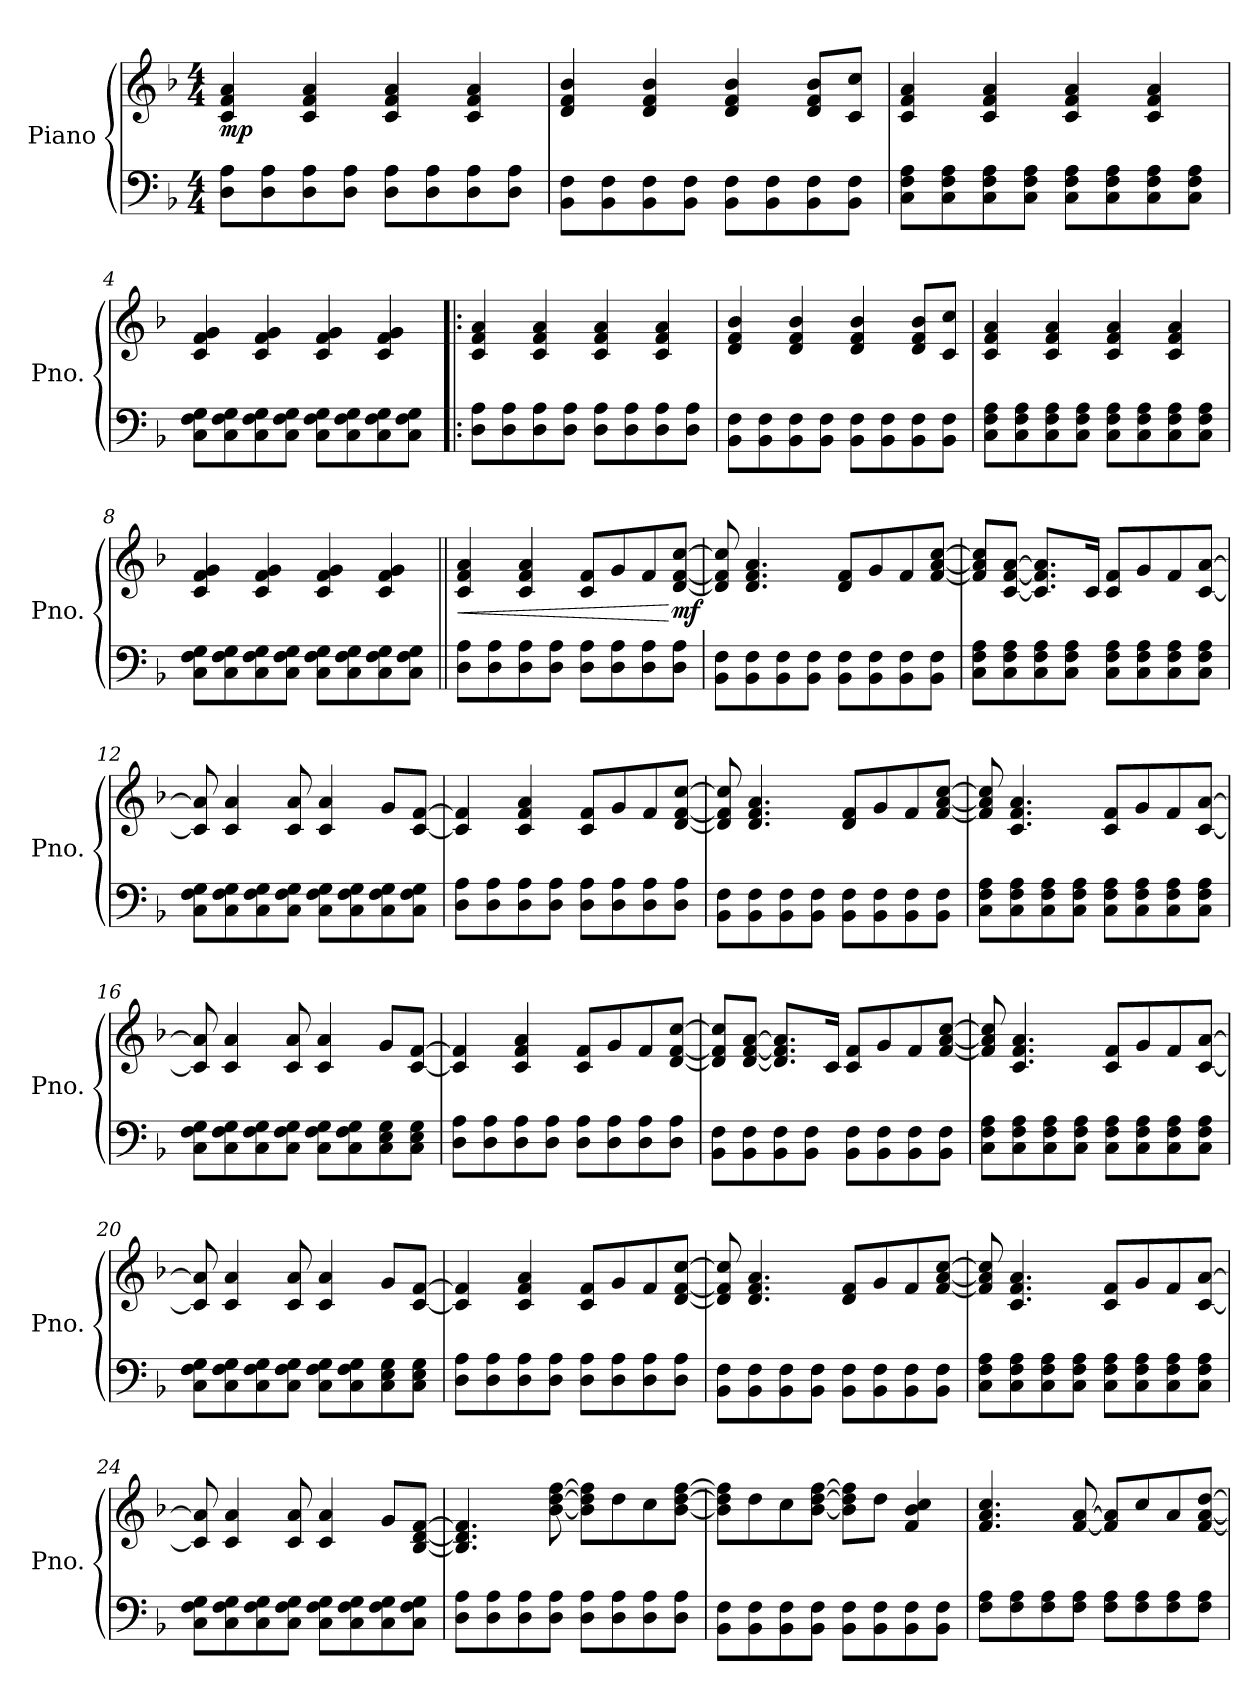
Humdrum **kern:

**kern	**kern	**dynam
*part1	*part1	*part1
*staff2	*staff1	*staff1/2
*I"Piano	*	*
*I'Pno.	*	*
*clefF4	*clefG2	*
*k[b-]	*k[b-]	*
*M4/4	*M4/4	*
*MM70	*MM70	*
=1	=1	=1
!	!	!LO:DY:b
8D\ 8A\L	4c/ 4f/ 4a/	mp
8D\ 8A\	.	.
8D\ 8A\	4c/ 4f/ 4a/	.
8D\ 8A\J	.	.
8D\ 8A\L	4c/ 4f/ 4a/	.
8D\ 8A\	.	.
8D\ 8A\	4c/ 4f/ 4a/	.
8D\ 8A\J	.	.
=2	=2	=2
8BB-\ 8F\L	4d/ 4f/ 4b-/	.
8BB-\ 8F\	.	.
8BB-\ 8F\	4d/ 4f/ 4b-/	.
8BB-\ 8F\J	.	.
8BB-\ 8F\L	4d/ 4f/ 4b-/	.
8BB-\ 8F\	.	.
8BB-\ 8F\	8d/ 8f/ 8b-/L	.
8BB-\ 8F\J	8c/ 8cc/J	.
=3	=3	=3
8C\ 8F\ 8A\L	4c/ 4f/ 4a/	.
8C\ 8F\ 8A\	.	.
8C\ 8F\ 8A\	4c/ 4f/ 4a/	.
8C\ 8F\ 8A\J	.	.
8C\ 8F\ 8A\L	4c/ 4f/ 4a/	.
8C\ 8F\ 8A\	.	.
8C\ 8F\ 8A\	4c/ 4f/ 4a/	.
8C\ 8F\ 8A\J	.	.
=4	=4	=4
8C\ 8F\ 8G\L	4c/ 4f/ 4g/	.
8C\ 8F\ 8G\	.	.
8C\ 8F\ 8G\	4c/ 4f/ 4g/	.
8C\ 8F\ 8G\J	.	.
8C\ 8F\ 8G\L	4c/ 4f/ 4g/	.
8C\ 8F\ 8G\	.	.
8C\ 8F\ 8G\	4c/ 4f/ 4g/	.
8C\ 8F\ 8G\J	.	.
=5!|:	=5!|:	=5!|:
8D\ 8A\L	4c/ 4f/ 4a/	.
8D\ 8A\	.	.
8D\ 8A\	4c/ 4f/ 4a/	.
8D\ 8A\J	.	.
8D\ 8A\L	4c/ 4f/ 4a/	.
8D\ 8A\	.	.
8D\ 8A\	4c/ 4f/ 4a/	.
8D\ 8A\J	.	.
!!LO:LB:g=z
=6	=6	=6
8BB-\ 8F\L	4d/ 4f/ 4b-/	.
8BB-\ 8F\	.	.
8BB-\ 8F\	4d/ 4f/ 4b-/	.
8BB-\ 8F\J	.	.
8BB-\ 8F\L	4d/ 4f/ 4b-/	.
8BB-\ 8F\	.	.
8BB-\ 8F\	8d/ 8f/ 8b-/L	.
8BB-\ 8F\J	8c/ 8cc/J	.
=7	=7	=7
8C\ 8F\ 8A\L	4c/ 4f/ 4a/	.
8C\ 8F\ 8A\	.	.
8C\ 8F\ 8A\	4c/ 4f/ 4a/	.
8C\ 8F\ 8A\J	.	.
8C\ 8F\ 8A\L	4c/ 4f/ 4a/	.
8C\ 8F\ 8A\	.	.
8C\ 8F\ 8A\	4c/ 4f/ 4a/	.
8C\ 8F\ 8A\J	.	.
=8	=8	=8
8C\ 8F\ 8G\L	4c/ 4f/ 4g/	.
8C\ 8F\ 8G\	.	.
8C\ 8F\ 8G\	4c/ 4f/ 4g/	.
8C\ 8F\ 8G\J	.	.
8C\ 8F\ 8G\L	4c/ 4f/ 4g/	.
8C\ 8F\ 8G\	.	.
8C\ 8F\ 8G\	4c/ 4f/ 4g/	.
8C\ 8F\ 8G\J	.	.
=9||	=9||	=9||
!	!	!LO:HP:b
8D\ 8A\L	4c/ 4f/ 4a/	<
8D\ 8A\	.	.
8D\ 8A\	4c/ 4f/ 4a/	.
8D\ 8A\J	.	.
8D\ 8A\L	8c/ 8f/L	.
8D\ 8A\	8g/	.
8D\ 8A\	8f/	.
!	!	!LO:DY:n=1:b
8D\ 8A\J	[8d/ [8f/ [8cc/J	[ mf
=10	=10	=10
8BB-\ 8F\L	8d/] 8f/] 8cc/]	.
8BB-\ 8F\	4.d/ 4.f/ 4.a/	.
8BB-\ 8F\	.	.
8BB-\ 8F\J	.	.
8BB-\ 8F\L	8d/ 8f/L	.
8BB-\ 8F\	8g/	.
8BB-\ 8F\	8f/	.
8BB-\ 8F\J	[8f/ [8a/ [8cc/J	.
!!LO:LB:g=z
=11	=11	=11
8C\ 8F\ 8A\L	8f/] 8a/] 8cc/]L	.
8C\ 8F\ 8A\	[8c/ [8f/ [8a/J	.
8C\ 8F\ 8A\	8.c/] 8.f/] 8.a/]L	.
8C\ 8F\ 8A\J	.	.
.	16c/Jk	.
8C\ 8F\ 8A\L	8c/ 8f/L	.
8C\ 8F\ 8A\	8g/	.
8C\ 8F\ 8A\	8f/	.
8C\ 8F\ 8A\J	[8c/ [8a/J	.
=12	=12	=12
8C\ 8F\ 8G\L	8c/] 8a/]	.
8C\ 8F\ 8G\	4c/ 4a/	.
8C\ 8F\ 8G\	.	.
8C\ 8F\ 8G\J	8c/ 8a/	.
8C\ 8F\ 8G\L	4c/ 4a/	.
8C\ 8F\ 8G\	.	.
8C\ 8F\ 8G\	8g/L	.
8C\ 8F\ 8G\J	[8c/ [8f/J	.
=13	=13	=13
8D\ 8A\L	4c/] 4f/]	.
8D\ 8A\	.	.
8D\ 8A\	4c/ 4f/ 4a/	.
8D\ 8A\J	.	.
8D\ 8A\L	8c/ 8f/L	.
8D\ 8A\	8g/	.
8D\ 8A\	8f/	.
8D\ 8A\J	[8d/ [8f/ [8cc/J	.
=14	=14	=14
8BB-\ 8F\L	8d/] 8f/] 8cc/]	.
8BB-\ 8F\	4.d/ 4.f/ 4.a/	.
8BB-\ 8F\	.	.
8BB-\ 8F\J	.	.
8BB-\ 8F\L	8d/ 8f/L	.
8BB-\ 8F\	8g/	.
8BB-\ 8F\	8f/	.
8BB-\ 8F\J	[8f/ [8a/ [8cc/J	.
!!LO:LB:g=z
=15	=15	=15
8C\ 8F\ 8A\L	8f/] 8a/] 8cc/]	.
8C\ 8F\ 8A\	4.c/ 4.f/ 4.a/	.
8C\ 8F\ 8A\	.	.
8C\ 8F\ 8A\J	.	.
8C\ 8F\ 8A\L	8c/ 8f/L	.
8C\ 8F\ 8A\	8g/	.
8C\ 8F\ 8A\	8f/	.
8C\ 8F\ 8A\J	[8c/ [8a/J	.
=16	=16	=16
8C\ 8F\ 8G\L	8c/] 8a/]	.
8C\ 8F\ 8G\	4c/ 4a/	.
8C\ 8F\ 8G\	.	.
8C\ 8F\ 8G\J	8c/ 8a/	.
8C\ 8F\ 8G\L	4c/ 4a/	.
8C\ 8F\ 8G\	.	.
8C\ 8E\ 8G\	8g/L	.
8C\ 8E\ 8G\J	[8c/ [8f/J	.
=17	=17	=17
8D\ 8A\L	4c/] 4f/]	.
8D\ 8A\	.	.
8D\ 8A\	4c/ 4f/ 4a/	.
8D\ 8A\J	.	.
8D\ 8A\L	8c/ 8f/L	.
8D\ 8A\	8g/	.
8D\ 8A\	8f/	.
8D\ 8A\J	[8d/ [8f/ [8cc/J	.
=18	=18	=18
8BB-\ 8F\L	8d/] 8f/] 8cc/]L	.
8BB-\ 8F\	[8d/ [8f/ [8a/J	.
8BB-\ 8F\	8.d/] 8.f/] 8.a/]L	.
8BB-\ 8F\J	.	.
.	16c/Jk	.
8BB-\ 8F\L	8c/ 8f/L	.
8BB-\ 8F\	8g/	.
8BB-\ 8F\	8f/	.
8BB-\ 8F\J	[8f/ [8a/ [8cc/J	.
=19	=19	=19
8C\ 8F\ 8A\L	8f/] 8a/] 8cc/]	.
8C\ 8F\ 8A\	4.c/ 4.f/ 4.a/	.
8C\ 8F\ 8A\	.	.
8C\ 8F\ 8A\J	.	.
8C\ 8F\ 8A\L	8c/ 8f/L	.
8C\ 8F\ 8A\	8g/	.
8C\ 8F\ 8A\	8f/	.
8C\ 8F\ 8A\J	[8c/ [8a/J	.
!!LO:LB:g=z
=20	=20	=20
8C\ 8F\ 8G\L	8c/] 8a/]	.
8C\ 8F\ 8G\	4c/ 4a/	.
8C\ 8F\ 8G\	.	.
8C\ 8F\ 8G\J	8c/ 8a/	.
8C\ 8F\ 8G\L	4c/ 4a/	.
8C\ 8F\ 8G\	.	.
8C\ 8E\ 8G\	8g/L	.
8C\ 8E\ 8G\J	[8c/ [8f/J	.
=21	=21	=21
8D\ 8A\L	4c/] 4f/]	.
8D\ 8A\	.	.
8D\ 8A\	4c/ 4f/ 4a/	.
8D\ 8A\J	.	.
8D\ 8A\L	8c/ 8f/L	.
8D\ 8A\	8g/	.
8D\ 8A\	8f/	.
8D\ 8A\J	[8d/ [8f/ [8cc/J	.
=22	=22	=22
8BB-\ 8F\L	8d/] 8f/] 8cc/]	.
8BB-\ 8F\	4.d/ 4.f/ 4.a/	.
8BB-\ 8F\	.	.
8BB-\ 8F\J	.	.
8BB-\ 8F\L	8d/ 8f/L	.
8BB-\ 8F\	8g/	.
8BB-\ 8F\	8f/	.
8BB-\ 8F\J	[8f/ [8a/ [8cc/J	.
=23	=23	=23
8C\ 8F\ 8A\L	8f/] 8a/] 8cc/]	.
8C\ 8F\ 8A\	4.c/ 4.f/ 4.a/	.
8C\ 8F\ 8A\	.	.
8C\ 8F\ 8A\J	.	.
8C\ 8F\ 8A\L	8c/ 8f/L	.
8C\ 8F\ 8A\	8g/	.
8C\ 8F\ 8A\	8f/	.
8C\ 8F\ 8A\J	[8c/ [8a/J	.
!!LO:PB:g=z
=24	=24	=24
8C\ 8F\ 8G\L	8c/] 8a/]	.
8C\ 8F\ 8G\	4c/ 4a/	.
8C\ 8F\ 8G\	.	.
8C\ 8F\ 8G\J	8c/ 8a/	.
8C\ 8F\ 8G\L	4c/ 4a/	.
8C\ 8F\ 8G\	.	.
8C\ 8F\ 8G\	8g/L	.
8C\ 8F\ 8G\J	[8B-/ [8d/ [8f/J	.
=25	=25	=25
8D\ 8A\L	4.B-/] 4.d/] 4.f/]	.
8D\ 8A\	.	.
8D\ 8A\	.	.
8D\ 8A\J	[8b-\ [8dd\ [8ff\	.
8D\ 8A\L	8b-\] 8dd\] 8ff\]L	.
8D\ 8A\	8dd\	.
8D\ 8A\	8cc\	.
8D\ 8A\J	[8b-\ [8dd\ [8ff\J	.
=26	=26	=26
8BB-\ 8F\L	8b-\] 8dd\] 8ff\]L	.
8BB-\ 8F\	8dd\	.
8BB-\ 8F\	8cc\	.
8BB-\ 8F\J	[8b-\ [8dd\ [8ff\J	.
8BB-\ 8F\L	8b-\] 8dd\] 8ff\]L	.
8BB-\ 8F\	8dd\J	.
8BB-\ 8F\	4f/ 4b-/ 4cc/	.
8BB-\ 8F\J	.	.
=27	=27	=27
8F\ 8A\L	4.f/ 4.a/ 4.cc/	.
8F\ 8A\	.	.
8F\ 8A\	.	.
8F\ 8A\J	[8f/ [8a/	.
8F\ 8A\L	8f/] 8a/]L	.
8F\ 8A\	8cc/	.
8F\ 8A\	8a/	.
8F\ 8A\J	[8f/ [8a/ [8dd/J	.
=	=	=
*-	*-	*-
